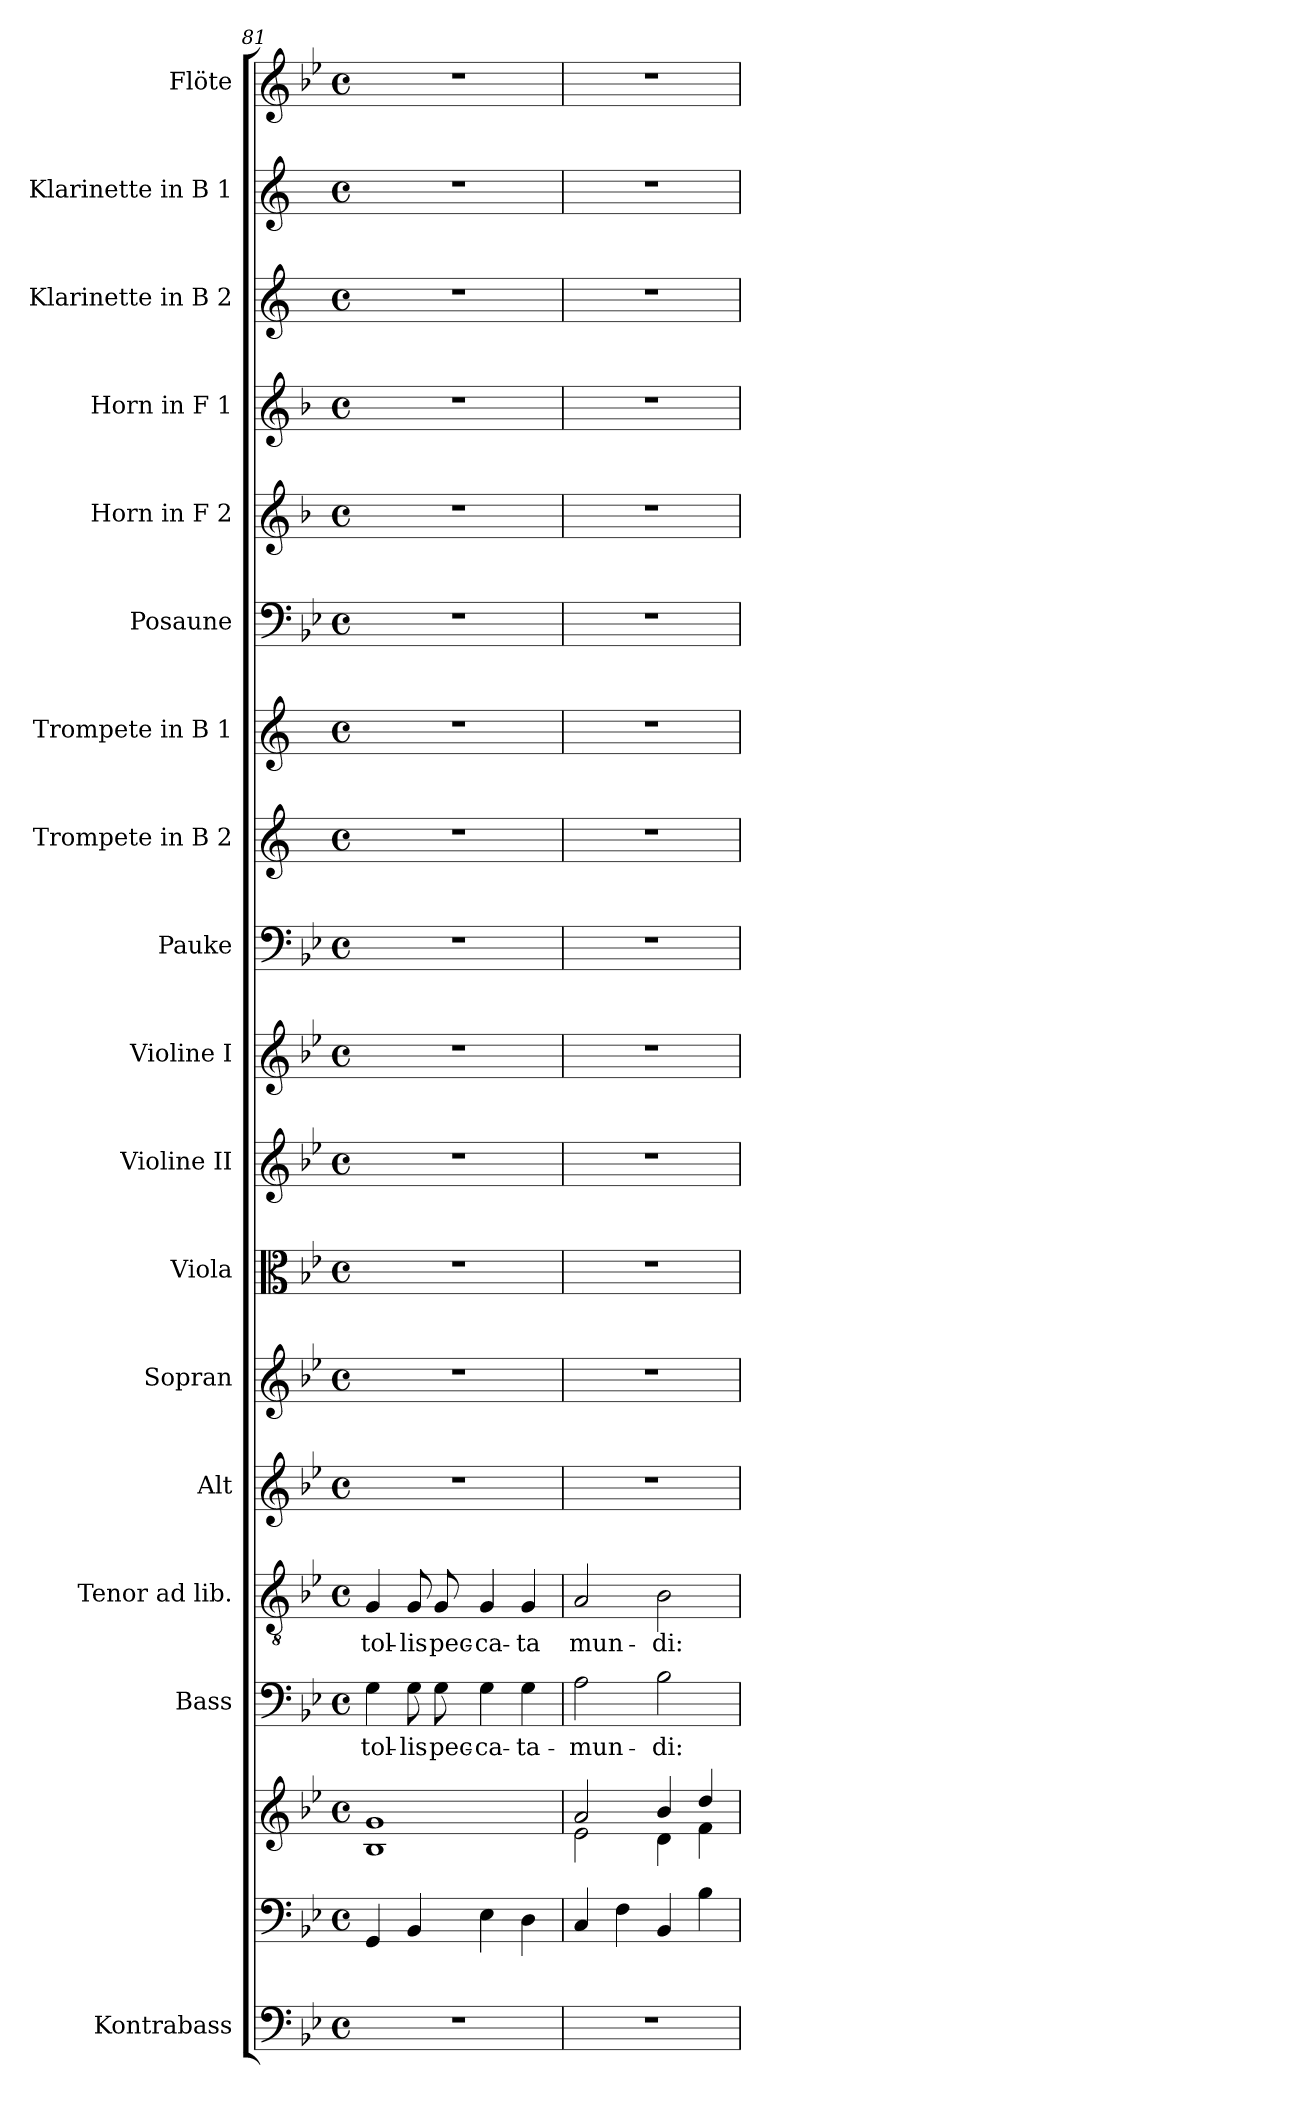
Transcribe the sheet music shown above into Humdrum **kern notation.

**kern	**kern	**kern	**kern	**text	**kern	**text	**kern	**kern	**kern	**kern	**kern	**kern	**kern	**kern	**kern	**kern	**kern	**kern	**kern	**kern
*part18	*part17	*part17	*part16	*part16	*part15	*part15	*part14	*part13	*part12	*part11	*part10	*part9	*part8	*part7	*part6	*part5	*part4	*part3	*part2	*part1
*staff19	*staff18	*staff17	*staff16	*staff16	*staff15	*staff15	*staff14	*staff13	*staff12	*staff11	*staff10	*staff9	*staff8	*staff7	*staff6	*staff5	*staff4	*staff3	*staff2	*staff1
*I"Kontrabass	*	*	*I"Bass	*	*I"Tenor ad lib.	*	*I"Alt	*I"Sopran	*I"Viola	*I"Violine II	*I"Violine I	*I"Pauke	*I"Trompete in B 2	*I"Trompete in B 1	*I"Posaune	*I"Horn in F 2	*I"Horn in F 1	*I"Klarinette in B 2	*I"Klarinette in B 1	*I"Flöte
*I'Kb.	*	*	*I'B	*	*I'T	*	*I'A	*I'S	*I'Vla.	*I'Vl. II	*I'Vl. I	*I'Pk.	*	*	*I'Pos.	*I'Hrn. 2	*I'Hrn. 1	*	*	*I'Fl.
*clefF4	*clefF4	*clefG2	*clefF4	*	*clefGv2	*	*clefG2	*clefG2	*clefC3	*clefG2	*clefG2	*clefF4	*clefG2	*clefG2	*clefF4	*clefG2	*clefG2	*clefG2	*clefG2	*clefG2
*ITrd7c12	*	*	*	*	*	*	*	*	*	*	*	*	*ITrd1c2	*ITrd1c2	*	*ITrd4c7	*ITrd4c7	*ITrd1c2	*ITrd1c2	*
*k[b-e-]	*k[b-e-]	*k[b-e-]	*k[b-e-]	*	*k[b-e-]	*	*k[b-e-]	*k[b-e-]	*k[b-e-]	*k[b-e-]	*k[b-e-]	*k[b-e-]	*k[b-e-]	*k[b-e-]	*k[b-e-]	*k[b-e-]	*k[b-e-]	*k[b-e-]	*k[b-e-]	*k[b-e-]
*B-:	*B-:	*B-:	*B-:	*	*B-:	*	*B-:	*B-:	*B-:	*B-:	*B-:	*B-:	*B-:	*B-:	*B-:	*B-:	*B-:	*B-:	*B-:	*B-:
*M4/4	*M4/4	*M4/4	*M4/4	*	*M4/4	*	*M4/4	*M4/4	*M4/4	*M4/4	*M4/4	*M4/4	*M4/4	*M4/4	*M4/4	*M4/4	*M4/4	*M4/4	*M4/4	*M4/4
*met(c)	*met(c)	*met(c)	*met(c)	*	*met(c)	*	*met(c)	*met(c)	*met(c)	*met(c)	*met(c)	*met(c)	*met(c)	*met(c)	*met(c)	*met(c)	*met(c)	*met(c)	*met(c)	*met(c)
=81	=81	=81	=81	=81	=81	=81	=81	=81	=81	=81	=81	=81	=81	=81	=81	=81	=81	=81	=81	=81
*	*	*^	*	*	*	*	*	*	*	*	*	*	*	*	*	*	*	*	*	*
!	!	!	!	!	!LO:LY:b	!	!LO:LY:b	!	!	!	!	!	!	!	!	!	!	!	!	!	!
1r	4GG/	1g	1B-	4G\	tol-	4G/	tol-	1r	1r	1r	1r	1r	1r	1r	1r	1r	1r	1r	1r	1r	1r
!	!	!	!	!	!LO:LY:b	!	!LO:LY:b	!	!	!	!	!	!	!	!	!	!	!	!	!	!
.	4BB-/	.	.	8G\	-lis	8G/	-lis	.	.	.	.	.	.	.	.	.	.	.	.	.	.
!	!	!	!	!	!LO:LY:b	!	!LO:LY:b	!	!	!	!	!	!	!	!	!	!	!	!	!	!
.	.	.	.	8G\	pec-	8G/	pec-	.	.	.	.	.	.	.	.	.	.	.	.	.	.
!	!	!	!	!	!LO:LY:b	!	!LO:LY:b	!	!	!	!	!	!	!	!	!	!	!	!	!	!
.	4E-\	.	.	4G\	-ca-	4G/	-ca-	.	.	.	.	.	.	.	.	.	.	.	.	.	.
!	!	!	!	!	!LO:LY:b	!	!LO:LY:b	!	!	!	!	!	!	!	!	!	!	!	!	!	!
.	4D\	.	.	4G\	-ta-	4G/	-ta	.	.	.	.	.	.	.	.	.	.	.	.	.	.
=82	=82	=82	=82	=82	=82	=82	=82	=82	=82	=82	=82	=82	=82	=82	=82	=82	=82	=82	=82	=82	=82
!	!	!	!	!	!LO:LY:b	!	!LO:LY:b	!	!	!	!	!	!	!	!	!	!	!	!	!	!
1r	4C/	2a/	2e-\	2A\	-mun-	2A/	mun-	1r	1r	1r	1r	1r	1r	1r	1r	1r	1r	1r	1r	1r	1r
.	4F\	.	.	.	.	.	.	.	.	.	.	.	.	.	.	.	.	.	.	.	.
!	!	!	!	!	!LO:LY:b	!	!LO:LY:b	!	!	!	!	!	!	!	!	!	!	!	!	!	!
.	4BB-/	4b-/	4d\	2B-\	-di:	2B-\	-di:	.	.	.	.	.	.	.	.	.	.	.	.	.	.
.	4B-\	4dd/	4f\	.	.	.	.	.	.	.	.	.	.	.	.	.	.	.	.	.	.
*	*	*v	*v	*	*	*	*	*	*	*	*	*	*	*	*	*	*	*	*	*	*
=	=	=	=	=	=	=	=	=	=	=	=	=	=	=	=	=	=	=	=	=
*-	*-	*-	*-	*-	*-	*-	*-	*-	*-	*-	*-	*-	*-	*-	*-	*-	*-	*-	*-	*-
